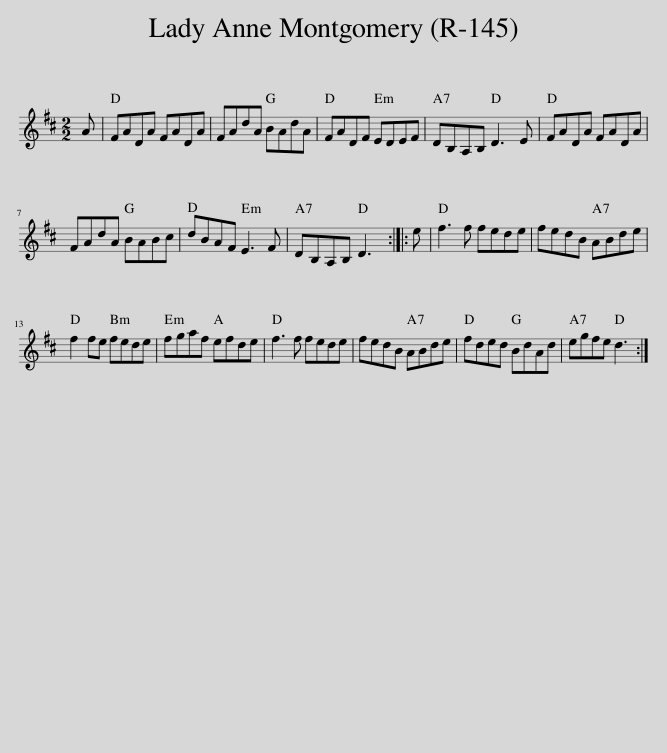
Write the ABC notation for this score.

X:1
L:1/8
M:2/2
I:linebreak $
K:D
V:1 treble
V:1
 A | FADA FADA | FAdA BAdA | FADF EDEF | DB,A,B, D3 E | %5
 FADA FADA |$ FAdA BABc | dBAF E3 F | DB,A,B, D3 :: e | %10
 f3 f fede | fedB ABde |$ f2 fe fede | fgaf efde | f3 f fede | %15
 fedB ABde | fded BdAd | egfe d3 :| %18
